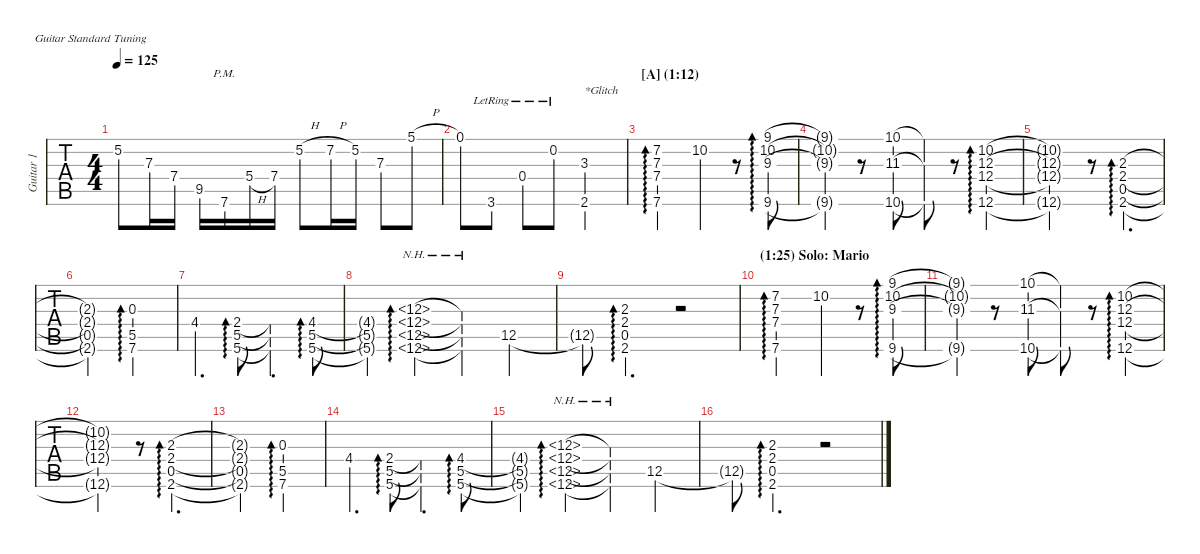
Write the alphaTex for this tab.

\hideDynamics
\bracketExtendMode nobrackets
\multiTrackTrackNamePolicy allsystems
\firstSystemTrackNameMode fullname
\otherSystemsTrackNameMode fullname
\otherSystemsTrackNameOrientation horizontal
\track ("Guitar 1" "Guitar 1") {instrument overdrivenguitar}
\staff {tabs}
\tuning (E4 B3 G3 D3 A2 E2)
\ts (4 4)
\scale
0.997779
\tempo 125
\accidentals auto
\clef g2
\ottava regular
\simile none
\ks c
5.2.8{dy mf} 7.3.16 7.4.16 9.5{acc #}.16 7.6{pm}.16 5.4{h}.16 7.4.16 5.2{h}.8 7.2{h acc #}.16 5.2.16 7.3.8 5.1{h}.8 |
\scale
1.00222 0.1.8 3.6{lr}.8 0.4{lr}.8 0.2{lr}.8 (2.6{acc #} 3.3{acc #}).2{txt "*Glitch"} |
\section ("A" "(1:12)")
\scale
0.99591 (7.6 7.2{acc #} 7.3 7.4).2{ad 0} 10.2.4 r.8 (9.6{acc #} 9.3 10.2 9.1{acc #}).8{ad 0} |
\scale
1.01158 (9.6{t acc #} 9.3{t} 10.2{t} 9.1{t acc #}).4 r.8 (10.6 11.3{acc #} 10.1).8 (10.6{t} 11.3{t acc #} 10.1{t}).8 r.8 (12.6 12.3 12.4 10.2).4{ad 0} |
\scale
0.992508 (12.6{t} 12.3{t} 12.4{t} 10.2{t}).2 r.8 (2.6{acc #} 2.3 2.4 0.5).4{d ad 0} |
\scale
1.00369 (2.6{t acc #} 2.3{t} 2.4{t} 0.5{t}).2 (5.5 7.6 0.3).2{ad 0} |
\scale
0.991153 4.4{acc #}.4{d} (2.4 5.5 5.6).8{ad 0} (2.4{t} 5.5{t} 5.6{t}).4{d} (4.4{acc #} 5.5 5.6).8{ad 0} |
\scale
1.00212 (4.4{t acc #} 5.5{t} 5.6{t}).4 (12.6{nh} 12.5{nh} 12.4{nh} 12.3{nh}).4{ad 0} (12.6{nh t} 12.5{nh t} 12.4{nh t} 12.3{nh t}).4 12.5.4 |
\scale
1.00304 12.5{t}.8 (2.6{acc #} 0.5 2.4 2.3).4{d ad 0} r.2 |
\section ("" "(1:25) Solo: Mario")
\scale
0.998562 (7.6 7.2{acc #} 7.3 7.4).2{ad 0} 10.2.4 r.8 (9.6{acc #} 9.3 10.2 9.1{acc #}).8{ad 0} |
\scale
1.00144 (9.6{t acc #} 9.3{t} 10.2{t} 9.1{t acc #}).4 r.8 (10.6 11.3{acc #} 10.1).8 (10.6{t} 11.3{t acc #} 10.1{t}).8 r.8 (12.6 12.3 12.4 10.2).4{ad 0} |
\scale
0.999349 (12.6{t} 12.3{t} 12.4{t} 10.2{t}).2 r.8 (2.6{acc #} 2.3 2.4 0.5).4{d ad 0} |
\scale
1.00065 (2.6{t acc #} 2.3{t} 2.4{t} 0.5{t}).2 (5.5 7.6 0.3).2{ad 0} |
\scale
0.978438 4.4{acc #}.4{d} (2.4 5.5 5.6).8{ad 0} (2.4{t} 5.5{t} 5.6{t}).4{d} (4.4{acc #} 5.5 5.6).8{ad 0} |
\scale
0.978438 (4.4{t acc #} 5.5{t} 5.6{t}).4 (12.6{nh} 12.5{nh} 12.4{nh} 12.3{nh}).4{ad 0} (12.6{nh t} 12.5{nh t} 12.4{nh t} 12.3{nh t}).4 12.5.4 |
\scale
1.05079 12.5{t}.8 (2.6{acc #} 0.5 2.4 2.3).4{d ad 0} r.2
